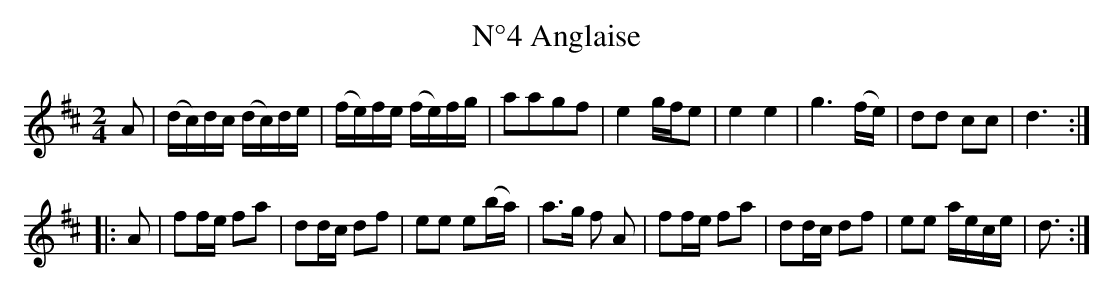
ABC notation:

X:1
T:N°4 Anglaise
M:2/4
K:Dmaj
L:1/16
A2|(dc)dc (dc)de|(fe)fe (fe)fg|a2a2g2f2|e4 gfe2|e4e4|g6 (fe)|d2d2 c2c2|d6:|
|:A2|f2fe f2a2|d2dc d2f2|e2e2 e2(ba)|a3g f2 A2|f2fe f2a2|d2dc d2f2|e2e2 aece|d3:|]
